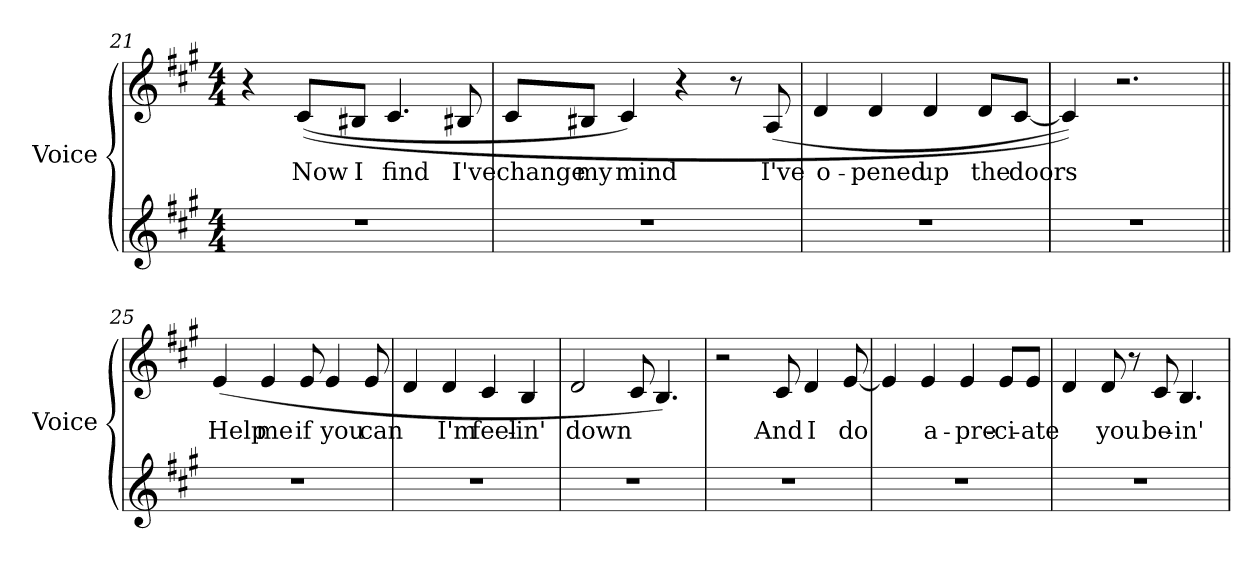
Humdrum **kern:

**kern	**kern	**text
*part2	*part1	*part1
*staff2	*staff1	*staff1
*I"Voice	*I"Voice	*
*I'Voice	*I'Voice	*
*clefG2	*clefG2	*
*k[f#c#g#]	*k[f#c#g#]	*
*A:	*A:	*
*M4/4	*M4/4	*
=21	=21	=21
1r	4r	.
!	!	!LO:LY:b:color=#000000
.	((8c#i/L	Now
!	!	!LO:LY:b:color=#000000
.	8B#Xi/J	I
!	!	!LO:LY:b:color=#000000
.	4.c#i/	find
!	!	!LO:LY:b:color=#000000
.	8B#Xi/	I've
=22	=22	=22
!	!	!LO:LY:b:color=#000000
1r	8c#i/L	change
!	!	!LO:LY:b:color=#000000
.	8B#Xi/J	my
!	!	!LO:LY:b:color=#000000
.	4c#i/)	mind
.	4r	.
.	8r	.
!	!	!LO:LY:b:color=#000000
.	(8Ai/	I've
=23	=23	=23
!	!	!LO:LY:b:color=#000000
1r	4di/	o-
!	!	!LO:LY:b:color=#000000
.	4di/	-pened
!	!	!LO:LY:b:color=#000000
.	4di/	up
!	!	!LO:LY:b:color=#000000
.	8di/L	the
!	!	!LO:LY:b:color=#000000
.	[8c#i/J	doors
=24	=24	=24
1r	4c#i/]))	.
.	2.r	.
!!LO:LB:g=z
=25||	=25||	=25||
!	!	!LO:LY:b:color=#000000
1r	(4ei/	Help
!	!	!LO:LY:b:color=#000000
.	4ei/	me
!	!	!LO:LY:b:color=#000000
.	8ei/	if
!	!	!LO:LY:b:color=#000000
.	4ei/	you
!	!	!LO:LY:b:color=#000000
.	8ei/	can
=26	=26	=26
1r	4di/	.
!	!	!LO:LY:b:color=#000000
.	4di/	I'm
!	!	!LO:LY:b:color=#000000
.	4c#i/	feel-
!	!	!LO:LY:b:color=#000000
.	4Bi/	-in'
=27	=27	=27
!	!	!LO:LY:b:color=#000000
1r	2di/	down
.	8c#i/	.
.	4.Bi/)	.
=28	=28	=28
1r	2r	.
!	!	!LO:LY:b:color=#000000
.	8c#i/	And
!	!	!LO:LY:b:color=#000000
.	4di/	I
!	!	!LO:LY:b:color=#000000
.	[8ei/	do
=29	=29	=29
1r	4ei/]	.
!	!	!LO:LY:b:color=#000000
.	4ei/	a-
!	!	!LO:LY:b:color=#000000
.	4ei/	-pre-
!	!	!LO:LY:b:color=#000000
.	8ei/L	-ci-
!	!	!LO:LY:b:color=#000000
.	8ei/J	-ate
!!LO:LB:g=z
=30	=30	=30
1r	4di/	.
!	!	!LO:LY:b:color=#000000
.	8di/	you
.	8r	.
!	!	!LO:LY:b:color=#000000
.	8c#i/	be-
!	!	!LO:LY:b:color=#000000
.	4.Bi/	-in'
=	=	=
*-	*-	*-
